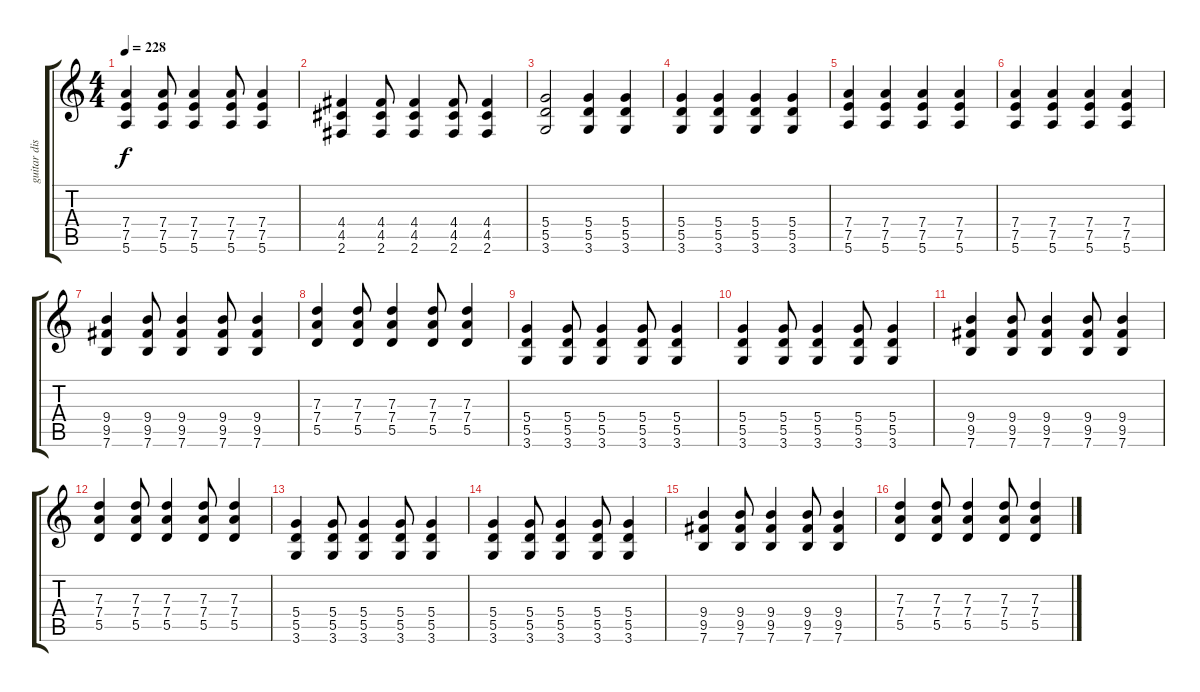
\track ("guitar distortion/clean" "guitar dis") {instrument distortionguitar}
\staff {score tabs}
\tuning (E4 B3 G3 D3 A2 E2) {hide}
\ts (4 4)
\tempo 228
\clef g2
\ks c
(7.4 7.5 5.6).4{dy f} (7.4 7.5 5.6).8 (7.4 7.5 5.6).4 (7.4 7.5 5.6).8 (7.4 7.5 5.6).4 |
(4.4 4.5 2.6).4 (4.4 4.5 2.6).8 (4.4 4.5 2.6).4 (4.4 4.5 2.6).8 (4.4 4.5 2.6).4 |
(5.4 5.5 3.6).2 (5.4 5.5 3.6).4 (5.4 5.5 3.6).4 |
(5.4 5.5 3.6).4 (5.4 5.5 3.6).4 (5.4 5.5 3.6).4 (5.4 5.5 3.6).4 |
(7.4 7.5 5.6).4 (7.4 7.5 5.6).4 (7.4 7.5 5.6).4 (7.4 7.5 5.6).4 |
(7.4 7.5 5.6).4 (7.4 7.5 5.6).4 (7.4 7.5 5.6).4 (7.4 7.5 5.6).4 |
(9.4 9.5 7.6).4 (9.4 9.5 7.6).8 (9.4 9.5 7.6).4 (9.4 9.5 7.6).8 (9.4 9.5 7.6).4 |
(7.3 7.4 5.5).4 (7.3 7.4 5.5).8 (7.3 7.4 5.5).4 (7.3 7.4 5.5).8 (7.3 7.4 5.5).4 |
(5.4 5.5 3.6).4 (5.4 5.5 3.6).8 (5.4 5.5 3.6).4 (5.4 5.5 3.6).8 (5.4 5.5 3.6).4 |
(5.4 5.5 3.6).4 (5.4 5.5 3.6).8 (5.4 5.5 3.6).4 (5.4 5.5 3.6).8 (5.4 5.5 3.6).4 |
(9.4 9.5 7.6).4 (9.4 9.5 7.6).8 (9.4 9.5 7.6).4 (9.4 9.5 7.6).8 (9.4 9.5 7.6).4 |
(7.3 7.4 5.5).4 (7.3 7.4 5.5).8 (7.3 7.4 5.5).4 (7.3 7.4 5.5).8 (7.3 7.4 5.5).4 |
(5.4 5.5 3.6).4 (5.4 5.5 3.6).8 (5.4 5.5 3.6).4 (5.4 5.5 3.6).8 (5.4 5.5 3.6).4 |
(5.4 5.5 3.6).4 (5.4 5.5 3.6).8 (5.4 5.5 3.6).4 (5.4 5.5 3.6).8 (5.4 5.5 3.6).4 |
(9.4 9.5 7.6).4 (9.4 9.5 7.6).8 (9.4 9.5 7.6).4 (9.4 9.5 7.6).8 (9.4 9.5 7.6).4 |
(7.3 7.4 5.5).4 (7.3 7.4 5.5).8 (7.3 7.4 5.5).4 (7.3 7.4 5.5).8 (7.3 7.4 5.5).4
